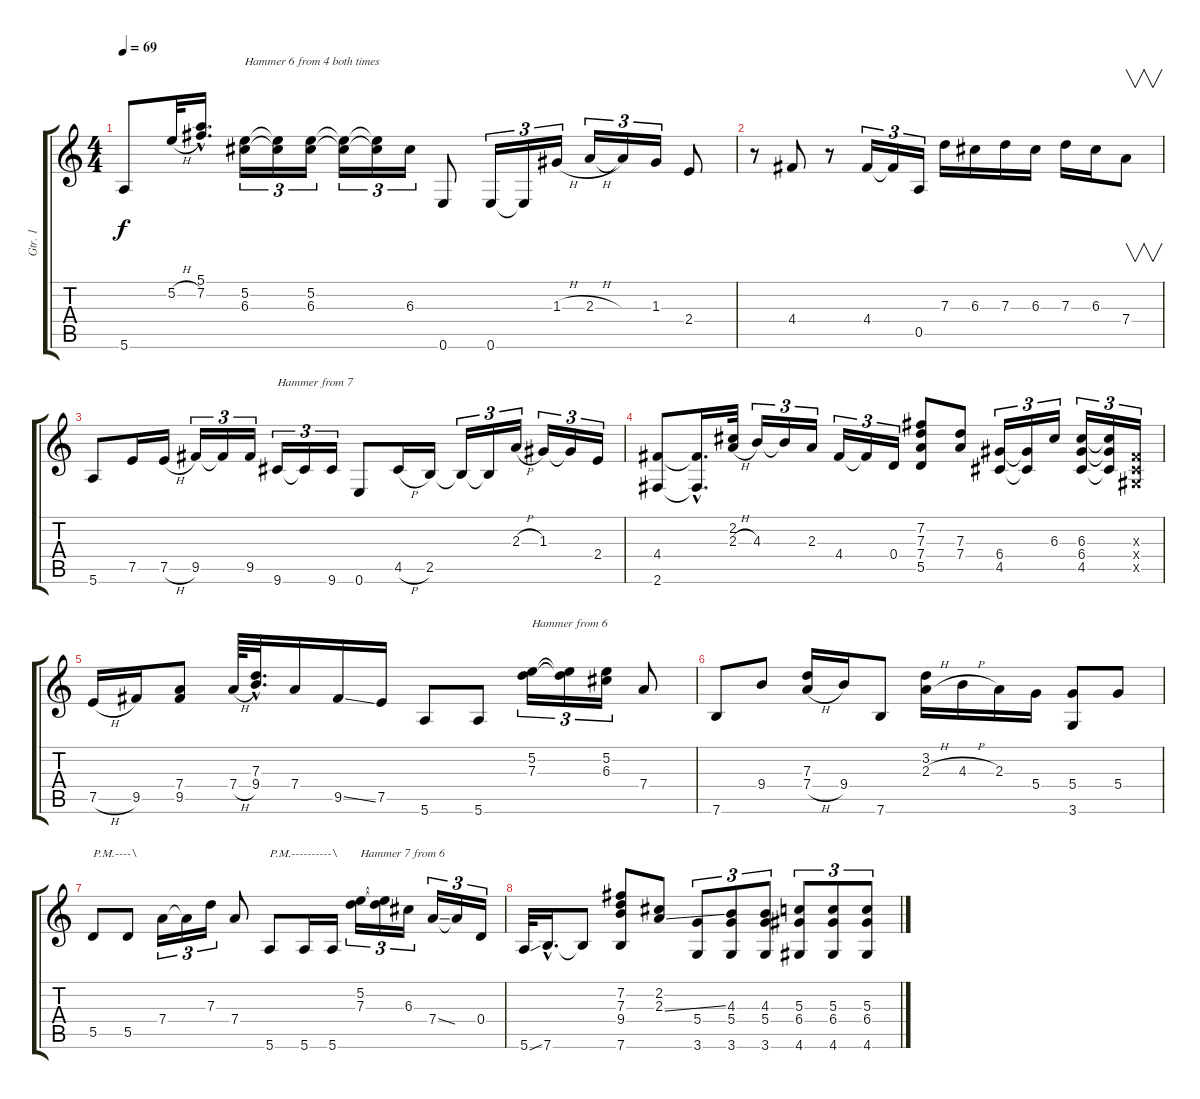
\track ("Gtr. 1" "Gtr. 1") {instrument electricguitarclean}
\staff {score tabs}
\tuning (E4 B3 G3 D3 A2 E2) {hide}
\ts (4 4)
\tempo 69
\clef g2
\ks c
5.6.8{dy f} 5.2{h}.32 (5.1{hac} 7.2{hac}).16{d} (5.2 6.3).16{tu (3 2) txt "Hammer 6 from 4 both times"} (5.2{t} 6.3{t}).16{tu (3 2)} (5.2 6.3).16{tu (3 2)} (5.2{t} 6.3{t}).16{tu (3 2)} (5.2{t} 6.3{t}).16{tu (3 2)} 6.3.16{tu (3 2)} 0.6.8 0.6.16{tu (3 2)} 0.6{t}.16{tu (3 2)} 1.3{h}.16{tu (3 2)} 2.3{h}.16{tu (3 2)} 2.3{t}.16{tu (3 2)} 1.3.16{tu (3 2)} 2.4.8 |
r.8 4.4.8 r.8 4.4.16{tu (3 2)} 4.4{t}.16{tu (3 2)} 0.5.16{tu (3 2)} 7.3.16 6.3.16 7.3.16 6.3.16 7.3.16 6.3.16 7.4.8{v} |
5.6.8 7.5.16 7.5{h}.16 9.5.16{tu (3 2)} 9.5{t}.16{tu (3 2)} 9.5.16{tu (3 2)} 9.6.16{tu (3 2) txt "Hammer from 7"} 9.6{t}.16{tu (3 2)} 9.6.16{tu (3 2)} 0.6.8 4.5{h}.16 2.5.16 2.5{t}.16{tu (3 2)} 2.5{t}.16{tu (3 2)} 2.3{h}.16{tu (3 2)} 1.3.16{tu (3 2)} 1.3{t}.16{tu (3 2)} 2.4.16{tu (3 2)} |
(4.4 2.6).8 (4.4{hac t} 2.6{hac t}).16{d} (2.2 2.3{h}).32 4.3.16{tu (3 2)} 4.3{t}.16{tu (3 2)} 2.3.16{tu (3 2)} 4.4.16{tu (3 2)} 4.4{t}.16{tu (3 2)} 0.4.16{tu (3 2)} (7.2 7.3 7.4 5.5).8 (7.3 7.4).8 (6.4 4.5).16{tu (3 2)} (6.4{t} 4.5{t}).16{tu (3 2)} 6.3.16{tu (3 2)} (6.3 6.4 4.5).16{tu (3 2)} (6.3{t} 6.4{t} 4.5{t}).16{tu (3 2)} (-1.3{x} -1.4{x} -1.5{x}).16{tu (3 2)} |
7.5{h}.16 9.5.16 (7.4 9.5).8 7.4{h}.64 (7.3{hac} 9.4{hac}).32{d} 7.4.16 9.5{ss}.16 7.5.16 5.6.8 5.6.8 (5.2 7.3).16{tu (3 2) txt "Hammer from 6"} (5.2{t} 7.3{t}).16{tu (3 2)} (5.2 6.3).16{tu (3 2)} 7.4.8 |
7.6.8 9.4.8 (7.3 7.4{h}).16 9.4.16 7.6.8 (3.2 2.3{h}).16 4.3{h}.16 2.3.16 5.4.16 (5.4 3.6).8 5.4.8 |
5.5.8{txt "P.M.----\\"} 5.5.8 7.4.16{tu (3 2)} 7.4{t}.16{tu (3 2)} 7.3.16{tu (3 2)} 7.4.8 5.6.8{txt "P.M.----------\\"} 5.6.16 5.6.16 (5.2 7.3).16{tu (3 2) txt "Hammer 7 from 6"} (5.2{t} 7.3{t}).16{tu (3 2)} 6.3.16{tu (3 2)} 7.4{ss}.16{tu (3 2)} 7.4{t}.16{tu (3 2)} 0.4.16{tu (3 2)} |
5.6{ss}.32 7.6{hac}.16{d} 7.6{t}.8 (7.2 7.3 9.4 7.6).8 (2.2 2.3{ss}).8 (5.4 3.6).8{tu (3 2)} (4.3 5.4 3.6).8{tu (3 2)} (4.3 5.4 3.6).8{tu (3 2)} (5.3 6.4 4.6).8{tu (3 2)} (5.3 6.4 4.6).8{tu (3 2)} (5.3 6.4 4.6).8{tu (3 2)}
